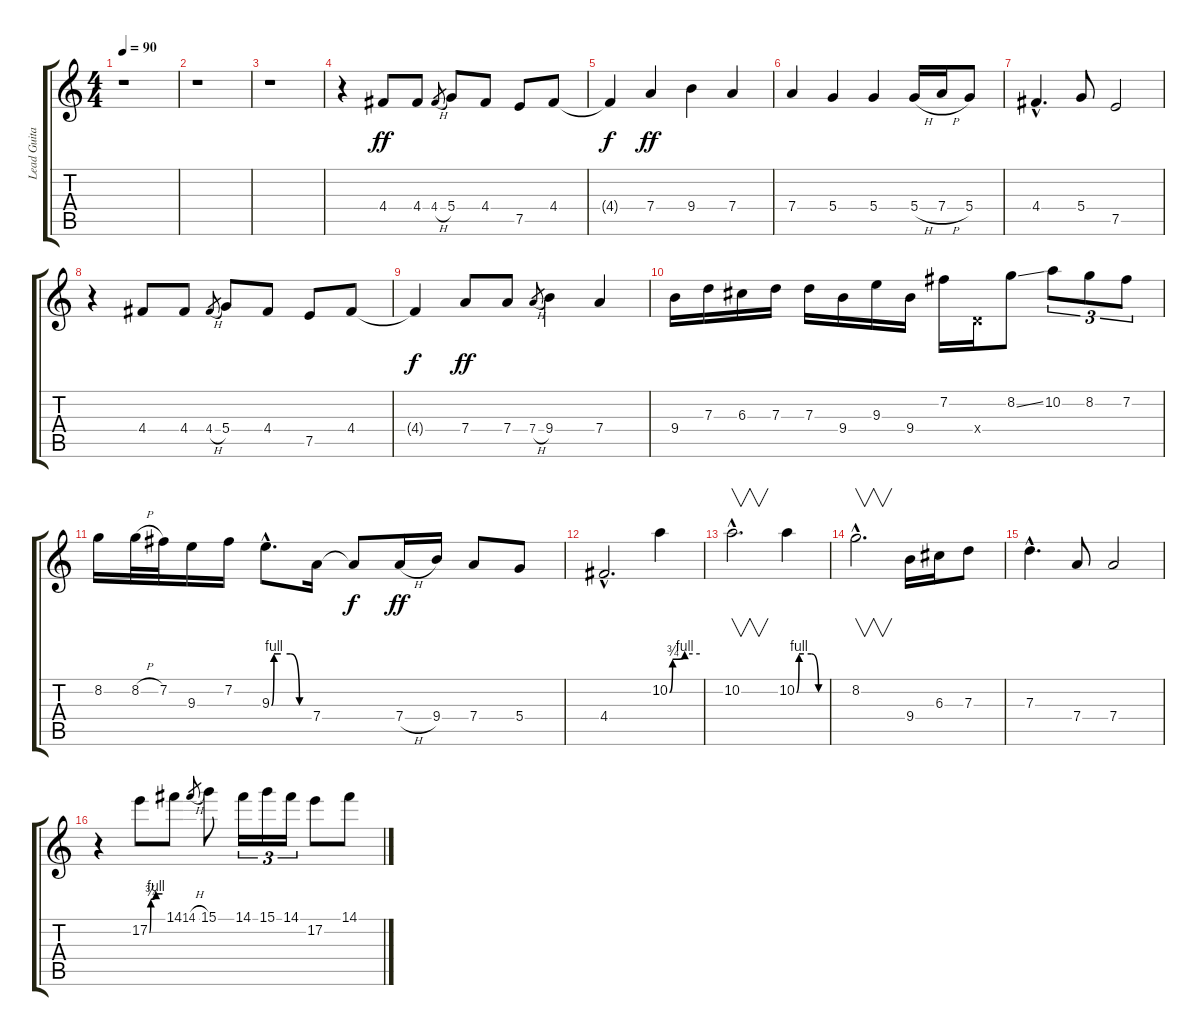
\track ("Lead Guitar" "Lead Guita") {instrument overdrivenguitar}
\staff {score tabs}
\tuning (E4 B3 G3 D3 A2 E2) {hide}
\ts (4 4)
\tempo 90
\clef g2
\ks c
r.1{dy ff} |
r.1 |
r.1 |
r.4 4.4.8 4.4.8 4.4{h}.8{gr} 5.4.8 4.4.8 7.5.8 4.4.8 |
4.4{t}.4{dy f} 7.4.4{dy ff} 9.4.4 7.4.4 |
7.4.4 5.4.4 5.4.4 5.4{h}.16 7.4{h}.16 5.4.8 |
4.4{hac}.4{d} 5.4.8 7.5.2 |
r.4 4.4.8 4.4.8 4.4{h}.8{gr} 5.4.8 4.4.8 7.5.8 4.4.8 |
4.4{t}.4{dy f} 7.4.8{dy ff} 7.4.8 7.4{h}.8{gr} 9.4.4 7.4.4 |
9.4.16 7.3.16 6.3.16 7.3.16 7.3.16 9.4.16 9.3.16 9.4.16 7.2.16 0.4{x}.16 8.2{ss}.8 10.2.8{tu (3 2)} 8.2.8{tu (3 2)} 7.2.8{tu (3 2)} |
8.2.16 8.2{h}.32 7.2.32 9.3.16 7.2.16 9.3{be (custom 0 0 4 4 15 4 30 4 45 0 60 0) hac}.8{d} 7.4.16 7.4{t}.8{dy f} 7.4{h}.16{dy ff} 9.4.16 7.4.8 5.4.8 |
4.4{hac}.2{d} 10.2{be (custom 0 0 6 3 30 4 60 4)}.4 |
10.2{hac}.2{v d} 10.2{be (custom 0 0 5 4 15 4 30 4 45 0 60 0)}.4 |
8.2{hac}.2{v d} 9.4.16 6.3.16 7.3.8 |
7.3{hac}.4{d} 7.4.8 7.4.2 |
r.4 17.2{be (custom 0 0 6 3 30 4 60 4)}.8 14.1.8 14.1{h}.8{gr} 15.1.8 14.1.16{tu (3 2)} 15.1.16{tu (3 2)} 14.1.16{tu (3 2)} 17.2.8 14.1.8
